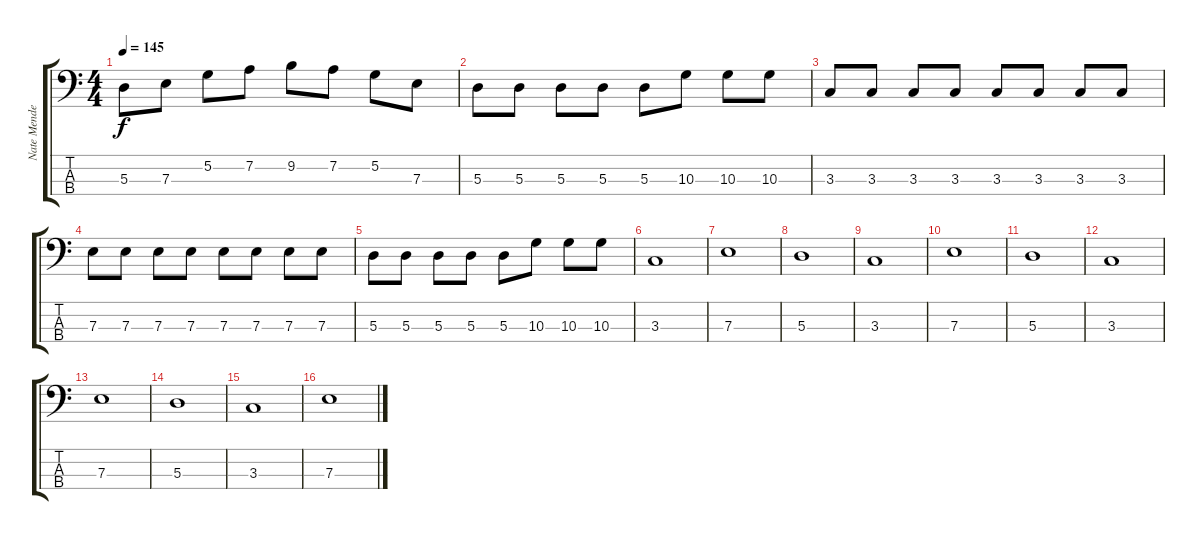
\track ("Nate Mendel" "Nate Mende") {instrument electricbassfinger}
\staff {score tabs}
\tuning (G2 D2 A1 E1) {hide}
\ts (4 4)
\tempo 145
\clef f4
\ks c
5.3.8{dy f} 7.3.8 5.2.8 7.2.8 9.2.8 7.2.8 5.2.8 7.3.8 |
5.3.8 5.3.8 5.3.8 5.3.8 5.3.8 10.3.8 10.3.8 10.3.8 |
3.3.8 3.3.8 3.3.8 3.3.8 3.3.8 3.3.8 3.3.8 3.3.8 |
7.3.8 7.3.8 7.3.8 7.3.8 7.3.8 7.3.8 7.3.8 7.3.8 |
5.3.8 5.3.8 5.3.8 5.3.8 5.3.8 10.3.8 10.3.8 10.3.8 |
3.3.1{volume 11} |
7.3.1 |
5.3.1 |
3.3.1 |
7.3.1 |
5.3.1 |
3.3.1 |
7.3.1 |
5.3.1 |
3.3.1 |
7.3.1
